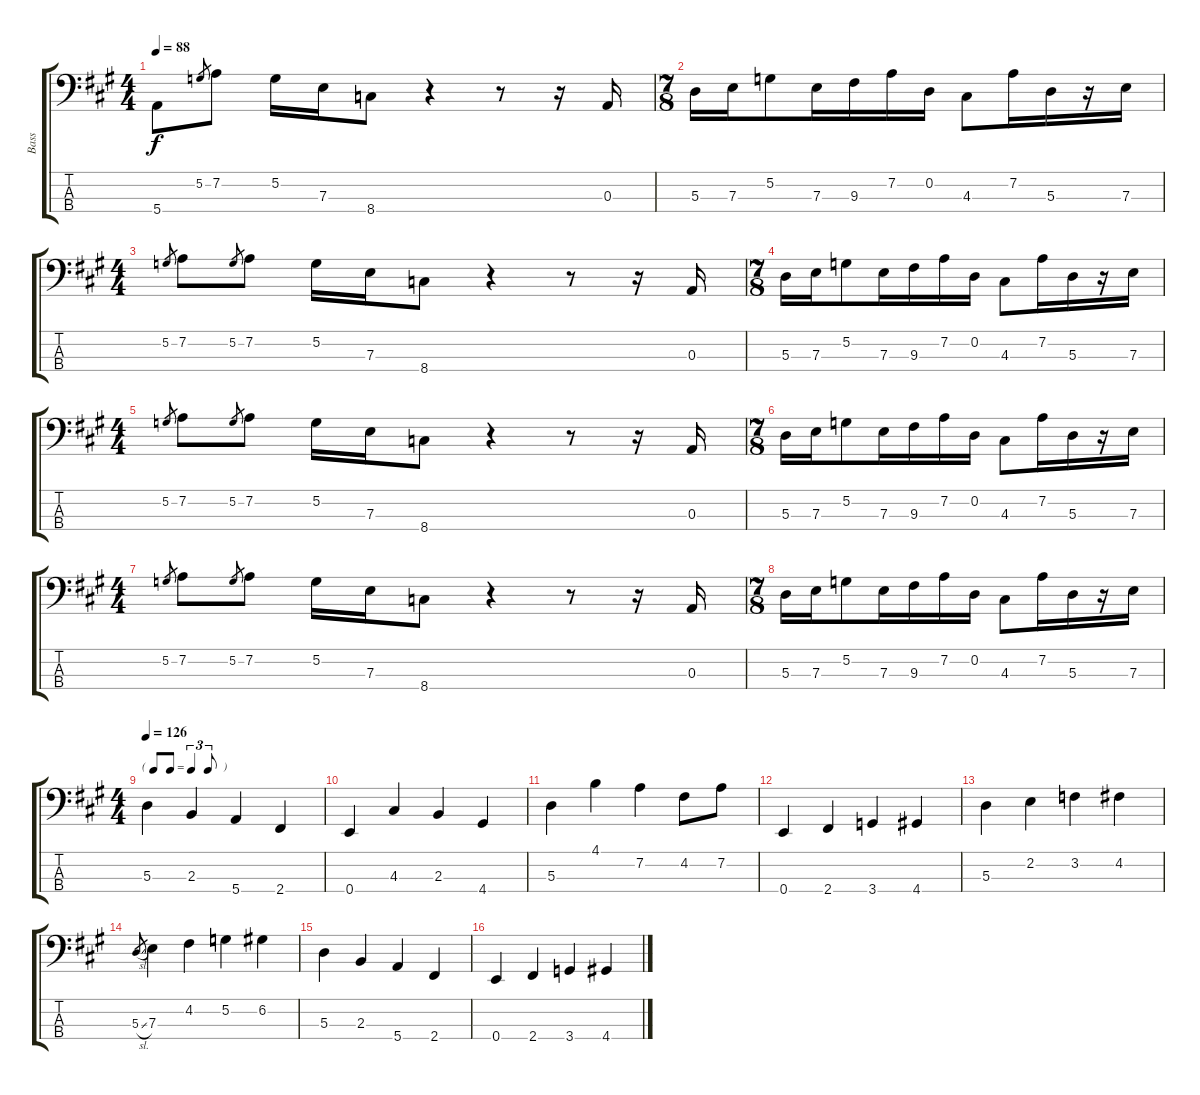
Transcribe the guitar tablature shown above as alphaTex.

\track ("Bass" "Bass") {instrument electricbasspick}
\staff {score tabs}
\tuning (G2 D2 A1 E1) {hide}
\ts (4 4)
\tempo 88
\clef f4
\ks a
5.4.8{dy f} 5.2.8{gr} 7.2.8 5.2.16 7.3.16 8.4.8 r.4 r.8 r.16 0.3.16 |
\ts (7 8)
5.3.16 7.3.16 5.2.8 7.3.16 9.3.16 7.2.16 0.2.16 4.3.8 7.2.16 5.3.16 r.16 7.3.16 |
\ts (4 4)
5.2.8{gr} 7.2.8 5.2.8{gr} 7.2.8 5.2.16 7.3.16 8.4.8 r.4 r.8 r.16 0.3.16 |
\ts (7 8)
5.3.16 7.3.16 5.2.8 7.3.16 9.3.16 7.2.16 0.2.16 4.3.8 7.2.16 5.3.16 r.16 7.3.16 |
\ts (4 4)
5.2.8{gr} 7.2.8 5.2.8{gr} 7.2.8 5.2.16 7.3.16 8.4.8 r.4 r.8 r.16 0.3.16 |
\ts (7 8)
5.3.16 7.3.16 5.2.8 7.3.16 9.3.16 7.2.16 0.2.16 4.3.8 7.2.16 5.3.16 r.16 7.3.16 |
\ts (4 4)
5.2.8{gr} 7.2.8 5.2.8{gr} 7.2.8 5.2.16 7.3.16 8.4.8 r.4 r.8 r.16 0.3.16 |
\ts (7 8)
5.3.16 7.3.16 5.2.8 7.3.16 9.3.16 7.2.16 0.2.16 4.3.8 7.2.16 5.3.16 r.16 7.3.16 |
\ts (4 4)
\tf triplet8th
\tempo 126
5.3.4 2.3.4 5.4.4 2.4.4 |
0.4.4 4.3.4 2.3.4 4.4.4 |
5.3.4 4.1.4 7.2.4 4.2.8 7.2.8 |
0.4.4 2.4.4 3.4.4 4.4.4 |
5.3.4 2.2.4 3.2.4 4.2.4 |
5.3{sl}.8{gr} 7.3.4 4.2.4 5.2.4 6.2.4 |
5.3.4 2.3.4 5.4.4 2.4.4 |
0.4.4 2.4.4 3.4.4 4.4.4
